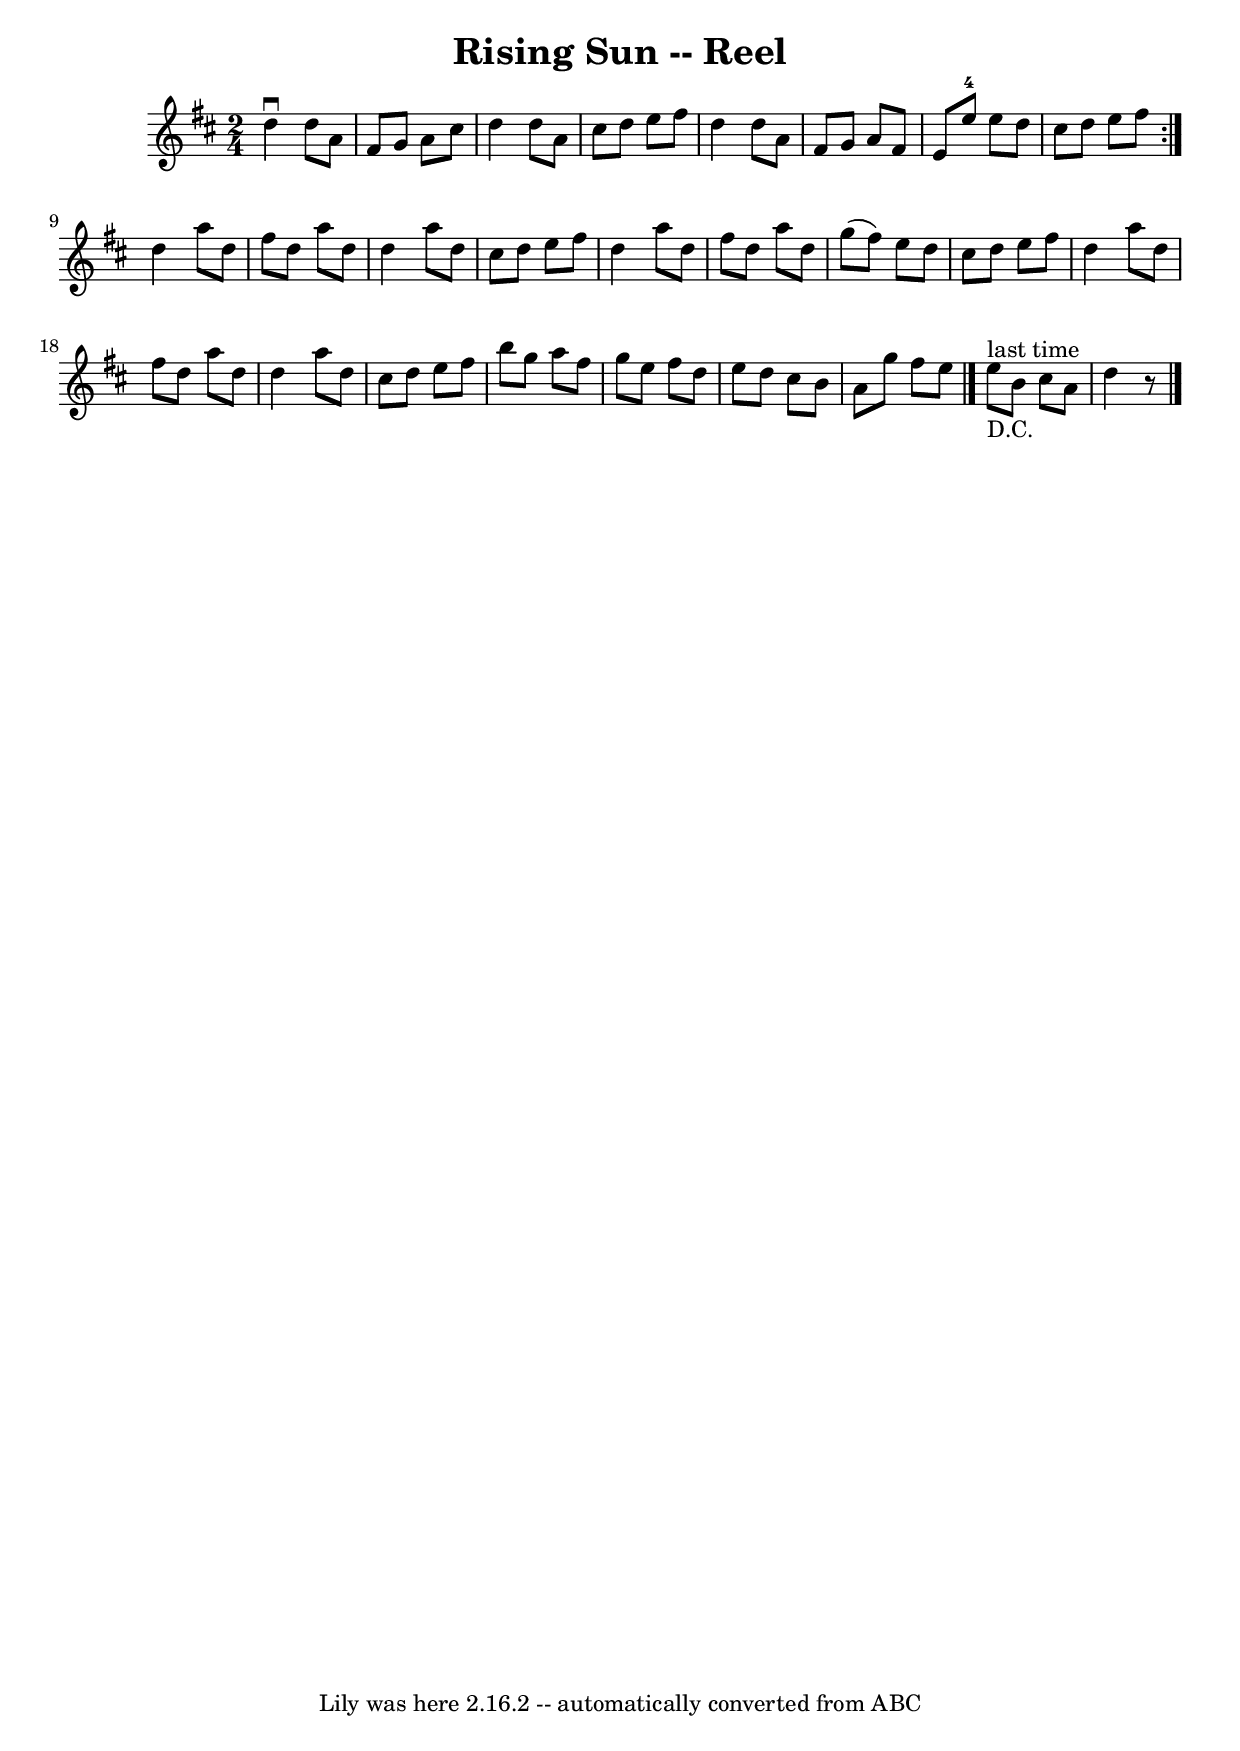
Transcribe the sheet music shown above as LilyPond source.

\version "2.7.40"
\include "Mammoth.ily"
\header {
	%% book = "Ryan's Mammoth Collection"
	crossRefNumber = "1"
	footnotes = ""
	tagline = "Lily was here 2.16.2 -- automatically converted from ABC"
	title = "Rising Sun -- Reel"
}
voicedefault =  {


\repeat volta 2 {
\time 2/4 
\key d \major d''4^\downbow d''8 a'8    |
 fis'8    
g'8 a'8 cis''8    |
 d''4 d''8 a'8    |
 cis''8    
d''8 e''8 fis''8    |
 d''4 d''8 a'8    |
 fis'8    
g'8 a'8 fis'8    |
 e'8 e''8-4 e''8 d''8    |
   
cis''8 d''8 e''8 fis''8    } d''4 a''8 d''8    |
   
fis''8 d''8 a''8 d''8    |
 d''4 a''8 d''8    |
   
cis''8 d''8 e''8 fis''8    |
 d''4 a''8 d''8    |
 
 fis''8 d''8 a''8 d''8    |
 g''8 (fis''8) e''8    
d''8    |
 cis''8 d''8 e''8 fis''8    |
 d''4    
a''8 d''8    |
 fis''8 d''8 a''8 d''8    |
 d''4    
a''8 d''8    |
 cis''8 d''8 e''8 fis''8    |
 b''8  
 g''8 a''8 fis''8    |
 g''8 e''8 fis''8 d''8    
|
 e''8 d''8 cis''8 b'8    |
 a'8 g''8 fis''8    
e''8    \bar "|." e''8^"last time"_"D.C." b'8 cis''8 a'8    
|
 d''4    r8 \bar "|."   
}

\score{
    <<

	\context Staff="default"
	{
	    \voicedefault 
	}

    >>
	\layout {
	}
	\midi {}
}
